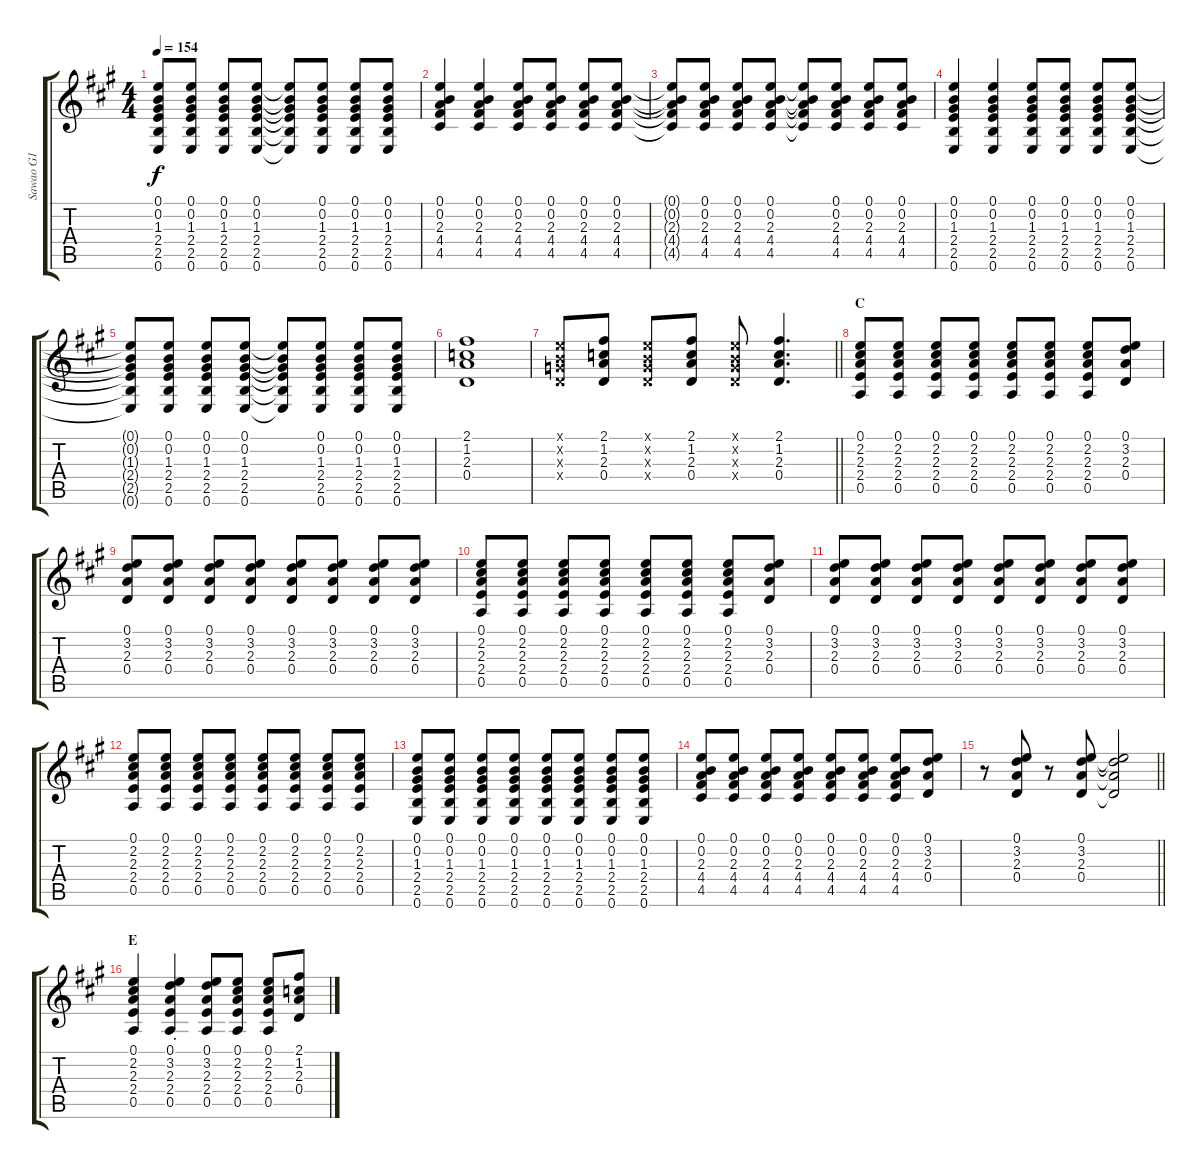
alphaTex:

\track ("Sawao G1" "Sawao G1") {instrument distortionguitar}
\staff {score tabs}
\tuning (E4 B3 G3 D3 A2 E2) {hide}
\ts (4 4)
\tempo 154
\clef g2
\ks a
(0.1{t} 0.2{t} 1.3{t} 2.4{t} 2.5{t} 0.6{t}).8{dy f} (0.1 0.2 1.3 2.4 2.5 0.6).8 (0.1 0.2 1.3 2.4 2.5 0.6).8 (0.1 0.2 1.3 2.4 2.5 0.6).8 (0.1{t} 0.2{t} 1.3{t} 2.4{t} 2.5{t} 0.6{t}).8 (0.1 0.2 1.3 2.4 2.5 0.6).8 (0.1 0.2 1.3 2.4 2.5 0.6).8 (0.1 0.2 1.3 2.4 2.5 0.6).8 |
(0.1 0.2 2.3 4.4 4.5).4 (0.1 0.2 2.3 4.4 4.5).4 (0.1 0.2 2.3 4.4 4.5).8 (0.1 0.2 2.3 4.4 4.5).8 (0.1 0.2 2.3 4.4 4.5).8 (0.1 0.2 2.3 4.4 4.5).8 |
(0.1{t} 0.2{t} 2.3{t} 4.4{t} 4.5{t}).8 (0.1 0.2 2.3 4.4 4.5).8 (0.1 0.2 2.3 4.4 4.5).8 (0.1 0.2 2.3 4.4 4.5).8 (0.1{t} 0.2{t} 2.3{t} 4.4{t} 4.5{t}).8 (0.1 0.2 2.3 4.4 4.5).8 (0.1 0.2 2.3 4.4 4.5).8 (0.1 0.2 2.3 4.4 4.5).8 |
(0.1 0.2 1.3 2.4 2.5 0.6).4 (0.1 0.2 1.3 2.4 2.5 0.6).4 (0.1 0.2 1.3 2.4 2.5 0.6).8 (0.1 0.2 1.3 2.4 2.5 0.6).8 (0.1 0.2 1.3 2.4 2.5 0.6).8 (0.1 0.2 1.3 2.4 2.5 0.6).8 |
(0.1{t} 0.2{t} 1.3{t} 2.4{t} 2.5{t} 0.6{t}).8 (0.1 0.2 1.3 2.4 2.5 0.6).8 (0.1 0.2 1.3 2.4 2.5 0.6).8 (0.1 0.2 1.3 2.4 2.5 0.6).8 (0.1{t} 0.2{t} 1.3{t} 2.4{t} 2.5{t} 0.6{t}).8 (0.1 0.2 1.3 2.4 2.5 0.6).8 (0.1 0.2 1.3 2.4 2.5 0.6).8 (0.1 0.2 1.3 2.4 2.5 0.6).8 |
(2.1 1.2 2.3 0.4).1 |
\barLineRight lightlight
(0.1{x} 0.2{x} 0.3{x} 0.4{x}).8 (2.1 1.2 2.3 0.4).8 (0.1{x} 0.2{x} 0.3{x} 0.4{x}).8 (2.1 1.2 2.3 0.4).8 (0.1{x} 0.2{x} 0.3{x} 0.4{x}).8 (2.1 1.2 2.3 0.4).4{d} |
\section ("" "C")
(0.1 2.2 2.3 2.4 0.5).8 (0.1 2.2 2.3 2.4 0.5).8 (0.1 2.2 2.3 2.4 0.5).8 (0.1 2.2 2.3 2.4 0.5).8 (0.1 2.2 2.3 2.4 0.5).8 (0.1 2.2 2.3 2.4 0.5).8 (0.1 2.2 2.3 2.4 0.5).8 (0.1 3.2 2.3 0.4).8 |
(0.1 3.2 2.3 0.4).8 (0.1 3.2 2.3 0.4).8 (0.1 3.2 2.3 0.4).8 (0.1 3.2 2.3 0.4).8 (0.1 3.2 2.3 0.4).8 (0.1 3.2 2.3 0.4).8 (0.1 3.2 2.3 0.4).8 (0.1 3.2 2.3 0.4).8 |
(0.1 2.2 2.3 2.4 0.5).8 (0.1 2.2 2.3 2.4 0.5).8 (0.1 2.2 2.3 2.4 0.5).8 (0.1 2.2 2.3 2.4 0.5).8 (0.1 2.2 2.3 2.4 0.5).8 (0.1 2.2 2.3 2.4 0.5).8 (0.1 2.2 2.3 2.4 0.5).8 (0.1 3.2 2.3 0.4).8 |
(0.1 3.2 2.3 0.4).8 (0.1 3.2 2.3 0.4).8 (0.1 3.2 2.3 0.4).8 (0.1 3.2 2.3 0.4).8 (0.1 3.2 2.3 0.4).8 (0.1 3.2 2.3 0.4).8 (0.1 3.2 2.3 0.4).8 (0.1 3.2 2.3 0.4).8 |
(0.1 2.2 2.3 2.4 0.5).8 (0.1 2.2 2.3 2.4 0.5).8 (0.1 2.2 2.3 2.4 0.5).8 (0.1 2.2 2.3 2.4 0.5).8 (0.1 2.2 2.3 2.4 0.5).8 (0.1 2.2 2.3 2.4 0.5).8 (0.1 2.2 2.3 2.4 0.5).8 (0.1 2.2 2.3 2.4 0.5).8 |
(0.1 0.2 1.3 2.4 2.5 0.6).8 (0.1 0.2 1.3 2.4 2.5 0.6).8 (0.1 0.2 1.3 2.4 2.5 0.6).8 (0.1 0.2 1.3 2.4 2.5 0.6).8 (0.1 0.2 1.3 2.4 2.5 0.6).8 (0.1 0.2 1.3 2.4 2.5 0.6).8 (0.1 0.2 1.3 2.4 2.5 0.6).8 (0.1 0.2 1.3 2.4 2.5 0.6).8 |
(0.1 0.2 2.3 4.4 4.5).8 (0.1 0.2 2.3 4.4 4.5).8 (0.1 0.2 2.3 4.4 4.5).8 (0.1 0.2 2.3 4.4 4.5).8 (0.1 0.2 2.3 4.4 4.5).8 (0.1 0.2 2.3 4.4 4.5).8 (0.1 0.2 2.3 4.4 4.5).8 (0.1 3.2 2.3 0.4).8 |
\barLineRight lightlight
r.8 (0.1 3.2 2.3 0.4).8 r.8 (0.1 3.2 2.3 0.4).8 (0.1{t} 3.2{t} 2.3{t} 0.4{t}).2 |
\section ("" "E")
(0.1 2.2 2.3 2.4 0.5).4 (0.1{st} 3.2{st} 2.3{st} 2.4{st} 0.5{st}).4 (0.1 3.2 2.3 2.4 0.5).8 (0.1 2.2 2.3 2.4 0.5).8 (0.1 2.2 2.3 2.4 0.5).8 (2.1 1.2 2.3 0.4).8
